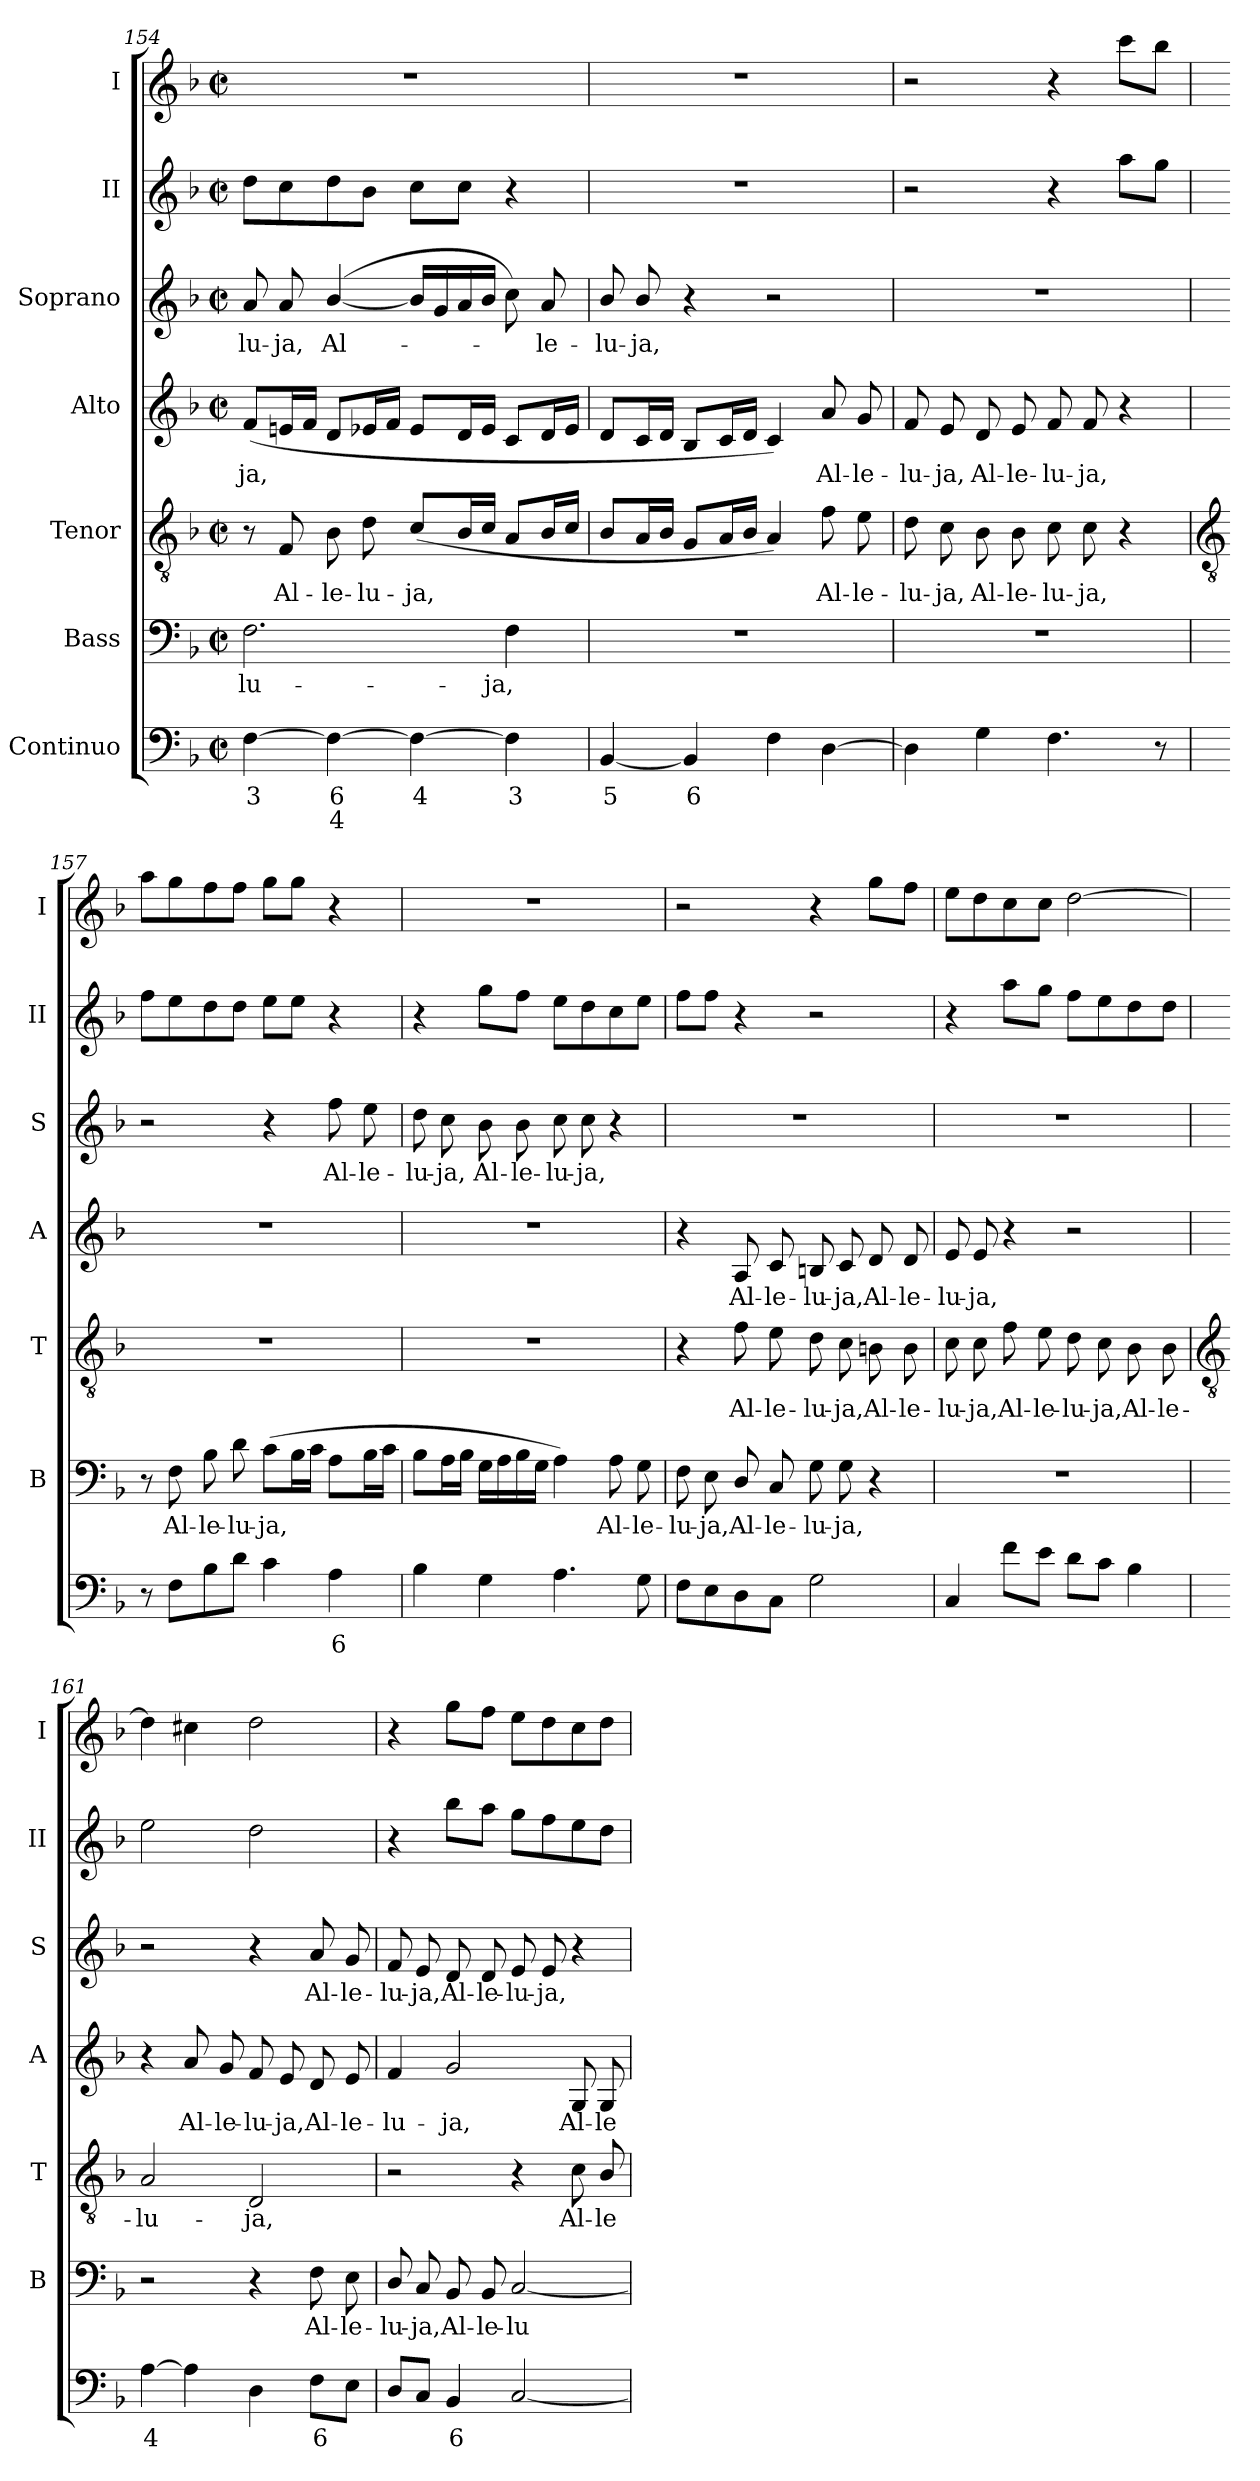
**kern	**text	**text	**kern	**text	**kern	**text	**kern	**text	**kern	**text	**kern	**kern
*part7	*part7	*part7	*part6	*part6	*part5	*part5	*part4	*part4	*part3	*part3	*part2	*part1
*staff7	*staff7	*staff7	*staff6	*staff6	*staff5	*staff5	*staff4	*staff4	*staff3	*staff3	*staff2	*staff1
*I"Continuo	*	*	*I"Bass	*	*I"Tenor	*	*I"Alto	*	*I"Soprano	*	*I"II	*I"I
*	*	*	*I'B	*	*I'T	*	*I'A	*	*I'S	*	*I'II	*I'I
*clefF4	*	*	*clefF4	*	*clefGv2	*	*clefG2	*	*clefG2	*	*clefG2	*clefG2
*k[b-]	*	*	*k[b-]	*	*k[b-]	*	*k[b-]	*	*k[b-]	*	*k[b-]	*k[b-]
*F:	*	*	*F:	*	*F:	*	*F:	*	*F:	*	*F:	*F:
*M2/2	*	*	*M2/2	*	*M2/2	*	*M2/2	*	*M2/2	*	*M2/2	*M2/2
*met(c|)	*	*	*met(c|)	*	*met(c|)	*	*met(c|)	*	*met(c|)	*	*met(c|)	*met(c|)
=154	=154	=154	=154	=154	=154	=154	=154	=154	=154	=154	=154	=154
!	!LO:LY:b	!	!	!LO:LY:b	!	!	!	!LO:LY:b	!	!LO:LY:b	!	!
[4F	3	.	2.F	-lu-	8r	.	(<8fL	-ja,	8a	-lu-	8ddL	1r
!	!	!	!	!	!	!LO:LY:b	!	!	!	!LO:LY:b	!	!
.	.	.	.	.	8F	Al-	16enL	.	8a	-ja,	8cc	.
.	.	.	.	.	.	.	16fJJ	.	.	.	.	.
!	!LO:LY:b	!LO:LY:b	!	!	!	!LO:LY:b	!	!	!	!LO:LY:b	!	!
4F_	6	4	.	.	8B-	-le-	8dL	.	(<[4b-/	Al-	8dd	.
!	!	!	!	!	!	!LO:LY:b	!	!	!	!	!	!
.	.	.	.	.	8d	-lu-	16e-XL	.	.	.	8b-J	.
.	.	.	.	.	.	.	16fJJ	.	.	.	.	.
!	!LO:LY:b	!	!	!	!	!LO:LY:b	!	!	!	!	!	!
4F_	4	.	.	.	(<8c/L	-ja,	8e-L	.	16b-LL]	.	8ccL	.
.	.	.	.	.	.	.	.	.	16g	.	.	.
.	.	.	.	.	16B-/L	.	16dL	.	16a	.	8ccJ	.
.	.	.	.	.	16c/JJ	.	16e-JJ	.	16b-JJ	.	.	.
!	!LO:LY:b	!	!	!LO:LY:b	!	!	!	!	!	!	!	!
4F]	3	.	4F	-ja,	8A/L	.	8cL	.	8cc)	.	4r	.
!	!	!	!	!	!	!	!	!	!	!LO:LY:b	!	!
.	.	.	.	.	16B-/L	.	16dL	.	8a	le-	.	.
.	.	.	.	.	16c/JJ	.	16e-JJ	.	.	.	.	.
=155	=155	=155	=155	=155	=155	=155	=155	=155	=155	=155	=155	=155
!	!LO:LY:b	!	!	!	!	!	!	!	!	!LO:LY:b	!	!
[4BB-	5	.	1r	.	8B-L	.	8dL	.	8b-/	-lu-	1r	1r
!	!	!	!	!	!	!	!	!	!	!LO:LY:b	!	!
.	.	.	.	.	16AL	.	16cL	.	8b-/	-ja,	.	.
.	.	.	.	.	16B-JJ	.	16dJJ	.	.	.	.	.
!	!LO:LY:b	!	!	!	!	!	!	!	!	!	!	!
4BB-]	6	.	.	.	8GL	.	8B-L	.	4r	.	.	.
.	.	.	.	.	16AL	.	16cL	.	.	.	.	.
.	.	.	.	.	16B-JJ	.	16dJJ	.	.	.	.	.
4F	.	.	.	.	4A)	.	4c)	.	2r	.	.	.
!	!	!	!	!	!	!LO:LY:b	!	!LO:LY:b	!	!	!	!
[4D	.	.	.	.	8f	Al-	8a	Al-	.	.	.	.
!	!	!	!	!	!	!LO:LY:b	!	!LO:LY:b	!	!	!	!
.	.	.	.	.	8e	-le-	8g	-le-	.	.	.	.
=156	=156	=156	=156	=156	=156	=156	=156	=156	=156	=156	=156	=156
!	!	!	!	!	!	!LO:LY:b	!	!LO:LY:b	!	!	!	!
4D]	.	.	1r	.	8d	-lu-	8f	-lu-	1r	.	2r	2r
!	!	!	!	!	!	!LO:LY:b	!	!LO:LY:b	!	!	!	!
.	.	.	.	.	8c	-ja,	8e	-ja,	.	.	.	.
!	!	!	!	!	!	!LO:LY:b	!	!LO:LY:b	!	!	!	!
4G	.	.	.	.	8B-	Al-	8d	Al-	.	.	.	.
!	!	!	!	!	!	!LO:LY:b	!	!LO:LY:b	!	!	!	!
.	.	.	.	.	8B-	-le-	8e	-le-	.	.	.	.
!	!	!	!	!	!	!LO:LY:b	!	!LO:LY:b	!	!	!	!
4.F	.	.	.	.	8c	-lu-	8f	-lu-	.	.	4r	4r
!	!	!	!	!	!	!LO:LY:b	!	!LO:LY:b	!	!	!	!
.	.	.	.	.	8c	-ja,	8f	-ja,	.	.	.	.
.	.	.	.	.	4r	.	4r	.	.	.	8aaL	8cccL
8r	.	.	.	.	.	.	.	.	.	.	8ggJ	8bb-J
!!LO:LB:g=z
=157	=157	=157	=157	=157	=157	=157	=157	=157	=157	=157	=157	=157
*	*	*	*	*	*clefGv2	*	*	*	*	*	*	*
8r	.	.	8r	.	1r	.	1r	.	2r	.	8ffL	8aaL
!	!	!	!	!LO:LY:b	!	!	!	!	!	!	!	!
8FL	.	.	8F	Al-	.	.	.	.	.	.	8ee	8gg
!	!	!	!	!LO:LY:b	!	!	!	!	!	!	!	!
8B-	.	.	8B-	-le-	.	.	.	.	.	.	8dd	8ff
!	!	!	!	!LO:LY:b	!	!	!	!	!	!	!	!
8dJ	.	.	8d	-lu-	.	.	.	.	.	.	8ddJ	8ffJ
!	!	!	!	!LO:LY:b	!	!	!	!	!	!	!	!
4c	.	.	(>8cL	-ja,	.	.	.	.	4r	.	8eeL	8ggL
.	.	.	16B-L	.	.	.	.	.	.	.	8eeJ	8ggJ
.	.	.	16cJJ	.	.	.	.	.	.	.	.	.
!	!LO:LY:b	!	!	!	!	!	!	!	!	!LO:LY:b	!	!
4A	6	.	8AL	.	.	.	.	.	8ff	Al-	4r	4r
!	!	!	!	!	!	!	!	!	!	!LO:LY:b	!	!
.	.	.	16B-L	.	.	.	.	.	8ee	-le-	.	.
.	.	.	16cJJ	.	.	.	.	.	.	.	.	.
=158	=158	=158	=158	=158	=158	=158	=158	=158	=158	=158	=158	=158
!	!	!	!	!	!	!	!	!	!	!LO:LY:b	!	!
4B-	.	.	8B-L	.	1r	.	1r	.	8dd	-lu-	4r	1r
!	!	!	!	!	!	!	!	!	!	!LO:LY:b	!	!
.	.	.	16AL	.	.	.	.	.	8cc	-ja,	.	.
.	.	.	16B-JJ	.	.	.	.	.	.	.	.	.
!	!	!	!	!	!	!	!	!	!	!LO:LY:b	!	!
4G	.	.	16GLL	.	.	.	.	.	8b-	Al-	8ggL	.
.	.	.	16A	.	.	.	.	.	.	.	.	.
!	!	!	!	!	!	!	!	!	!	!LO:LY:b	!	!
.	.	.	16B-	.	.	.	.	.	8b-	-le-	8ffJ	.
.	.	.	16GJJ	.	.	.	.	.	.	.	.	.
!	!	!	!	!	!	!	!	!	!	!LO:LY:b	!	!
4.A	.	.	4A)	.	.	.	.	.	8cc	-lu-	8eeL	.
!	!	!	!	!	!	!	!	!	!	!LO:LY:b	!	!
.	.	.	.	.	.	.	.	.	8cc	-ja,	8dd	.
!	!	!	!	!LO:LY:b	!	!	!	!	!	!	!	!
.	.	.	8A	Al-	.	.	.	.	4r	.	8cc	.
!	!	!	!	!LO:LY:b	!	!	!	!	!	!	!	!
8G	.	.	8G	-le-	.	.	.	.	.	.	8eeJ	.
=159	=159	=159	=159	=159	=159	=159	=159	=159	=159	=159	=159	=159
!	!	!	!	!LO:LY:b	!	!	!	!	!	!	!	!
8FL	.	.	8F	-lu-	4r	.	4r	.	1r	.	8ffL	2r
!	!	!	!	!LO:LY:b	!	!	!	!	!	!	!	!
8E	.	.	8E	-ja,	.	.	.	.	.	.	8ffJ	.
!	!	!	!	!LO:LY:b	!	!LO:LY:b	!	!LO:LY:b	!	!	!	!
8D	.	.	8D/	Al-	8f	Al-	8A	Al-	.	.	4r	.
!	!	!	!	!LO:LY:b	!	!LO:LY:b	!	!LO:LY:b	!	!	!	!
8CJ	.	.	8C	-le-	8e	-le-	8c	-le-	.	.	.	.
!	!	!	!	!LO:LY:b	!	!LO:LY:b	!	!LO:LY:b	!	!	!	!
2G	.	.	8G	-lu-	8d	-lu-	8Bn	-lu-	.	.	2r	4r
!	!	!	!	!LO:LY:b	!	!LO:LY:b	!	!LO:LY:b	!	!	!	!
.	.	.	8G	-ja,	8c	-ja,	8c	-ja,	.	.	.	.
!	!	!	!	!	!	!LO:LY:b	!	!LO:LY:b	!	!	!	!
.	.	.	4r	.	8Bn	Al-	8d	Al-	.	.	.	8ggL
!	!	!	!	!	!	!LO:LY:b	!	!LO:LY:b	!	!	!	!
.	.	.	.	.	8B	-le-	8d	-le-	.	.	.	8ffJ
=160	=160	=160	=160	=160	=160	=160	=160	=160	=160	=160	=160	=160
!	!	!	!	!	!	!LO:LY:b	!	!LO:LY:b	!	!	!	!
4C	.	.	1r	.	8c	-lu-	8e	-lu-	1r	.	4r	8eeL
!	!	!	!	!	!	!LO:LY:b	!	!LO:LY:b	!	!	!	!
.	.	.	.	.	8c	-ja,	8e	-ja,	.	.	.	8dd
!	!	!	!	!	!	!LO:LY:b	!	!	!	!	!	!
8fL	.	.	.	.	8f	Al-	4r	.	.	.	8aaL	8cc
!	!	!	!	!	!	!LO:LY:b	!	!	!	!	!	!
8eJ	.	.	.	.	8e	-le-	.	.	.	.	8ggJ	8ccJ
!	!	!	!	!	!	!LO:LY:b	!	!	!	!	!	!
8dL	.	.	.	.	8d	-lu-	2r	.	.	.	8ffL	[2dd
!	!	!	!	!	!	!LO:LY:b	!	!	!	!	!	!
8cJ	.	.	.	.	8c	-ja,	.	.	.	.	8ee	.
!	!	!	!	!	!	!LO:LY:b	!	!	!	!	!	!
4B-	.	.	.	.	8B-	Al-	.	.	.	.	8dd	.
!	!	!	!	!	!	!LO:LY:b	!	!	!	!	!	!
.	.	.	.	.	8B-	-le-	.	.	.	.	8ddJ	.
!!LO:LB:g=z
=161	=161	=161	=161	=161	=161	=161	=161	=161	=161	=161	=161	=161
*	*	*	*	*	*clefGv2	*	*	*	*	*	*	*
!	!LO:LY:b	!	!	!	!	!LO:LY:b	!	!	!	!	!	!
[4A	4	.	2r	.	2A	-lu-	4r	.	2r	.	2ee	4dd]
!	!	!	!	!	!	!	!	!LO:LY:b	!	!	!	!
4A]	.	.	.	.	.	.	8a	Al-	.	.	.	4cc#X
!	!	!	!	!	!	!	!	!LO:LY:b	!	!	!	!
.	.	.	.	.	.	.	8g	-le-	.	.	.	.
!	!	!	!	!	!	!LO:LY:b	!	!LO:LY:b	!	!	!	!
4D	.	.	4r	.	2D	-ja,	8f	-lu-	4r	.	2dd	2dd
!	!	!	!	!	!	!	!	!LO:LY:b	!	!	!	!
.	.	.	.	.	.	.	8e	-ja,	.	.	.	.
!	!LO:LY:b	!	!	!LO:LY:b	!	!	!	!LO:LY:b	!	!LO:LY:b	!	!
8FL	6	.	8F	Al-	.	.	8d	Al-	8a	Al-	.	.
!	!	!	!	!LO:LY:b	!	!	!	!LO:LY:b	!	!LO:LY:b	!	!
8EJ	.	.	8E	-le-	.	.	8e	-le-	8g	-le-	.	.
=162	=162	=162	=162	=162	=162	=162	=162	=162	=162	=162	=162	=162
!	!	!	!	!LO:LY:b	!	!	!	!LO:LY:b	!	!LO:LY:b	!	!
8DL	.	.	8D/	-lu-	2r	.	4f	-lu-	8f	-lu-	4r	4r
!	!	!	!	!LO:LY:b	!	!	!	!	!	!LO:LY:b	!	!
8CJ	.	.	8C	-ja,	.	.	.	.	8e	-ja,	.	.
!	!LO:LY:b	!	!	!LO:LY:b	!	!	!	!LO:LY:b	!	!LO:LY:b	!	!
4BB-	6	.	8BB-	Al-	.	.	2g	-ja,	8d	Al-	8bb-L	8ggL
!	!	!	!	!LO:LY:b	!	!	!	!	!	!LO:LY:b	!	!
.	.	.	8BB-	-le-	.	.	.	.	8d	-le-	8aaJ	8ffJ
!	!	!	!	!LO:LY:b	!	!	!	!	!	!LO:LY:b	!	!
[2C	.	.	[2C	-lu-	4r	.	.	.	8e	-lu-	8ggL	8eeL
!	!	!	!	!	!	!	!	!	!	!LO:LY:b	!	!
.	.	.	.	.	.	.	.	.	8e	-ja,	8ff	8dd
!	!	!	!	!	!	!LO:LY:b	!	!LO:LY:b	!	!	!	!
.	.	.	.	.	8c	Al-	8G	Al-	4r	.	8ee	8cc
!	!	!	!	!	!	!LO:LY:b	!	!LO:LY:b	!	!	!	!
.	.	.	.	.	8B-/	-le-	8G	-le-	.	.	8ddJ	8ddJ
=	=	=	=	=	=	=	=	=	=	=	=	=
*-	*-	*-	*-	*-	*-	*-	*-	*-	*-	*-	*-	*-
